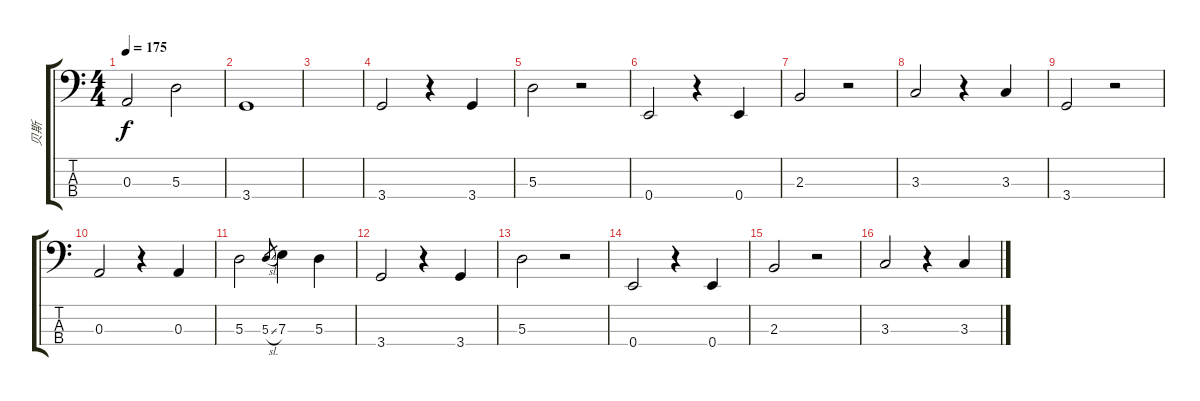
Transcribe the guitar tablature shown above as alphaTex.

\track ("贝斯" "贝斯") {instrument electricbassfinger}
\staff {score tabs}
\tuning (G2 D2 A1 E1) {hide}
\ts (4 4)
\tempo 175
\clef f4
\ks c
0.3.2{dy f} 5.3.2 |
3.4.1 |
|
3.4.2 r.4 3.4.4 |
5.3.2 r.2 |
0.4.2 r.4 0.4.4 |
2.3.2 r.2 |
3.3.2 r.4 3.3.4 |
3.4.2 r.2 |
0.3.2 r.4 0.3.4 |
5.3.2 5.3{sl}.8{gr} 7.3.4 5.3.4 |
3.4.2 r.4 3.4.4 |
5.3.2 r.2 |
0.4.2 r.4 0.4.4 |
2.3.2 r.2 |
3.3.2 r.4 3.3.4
